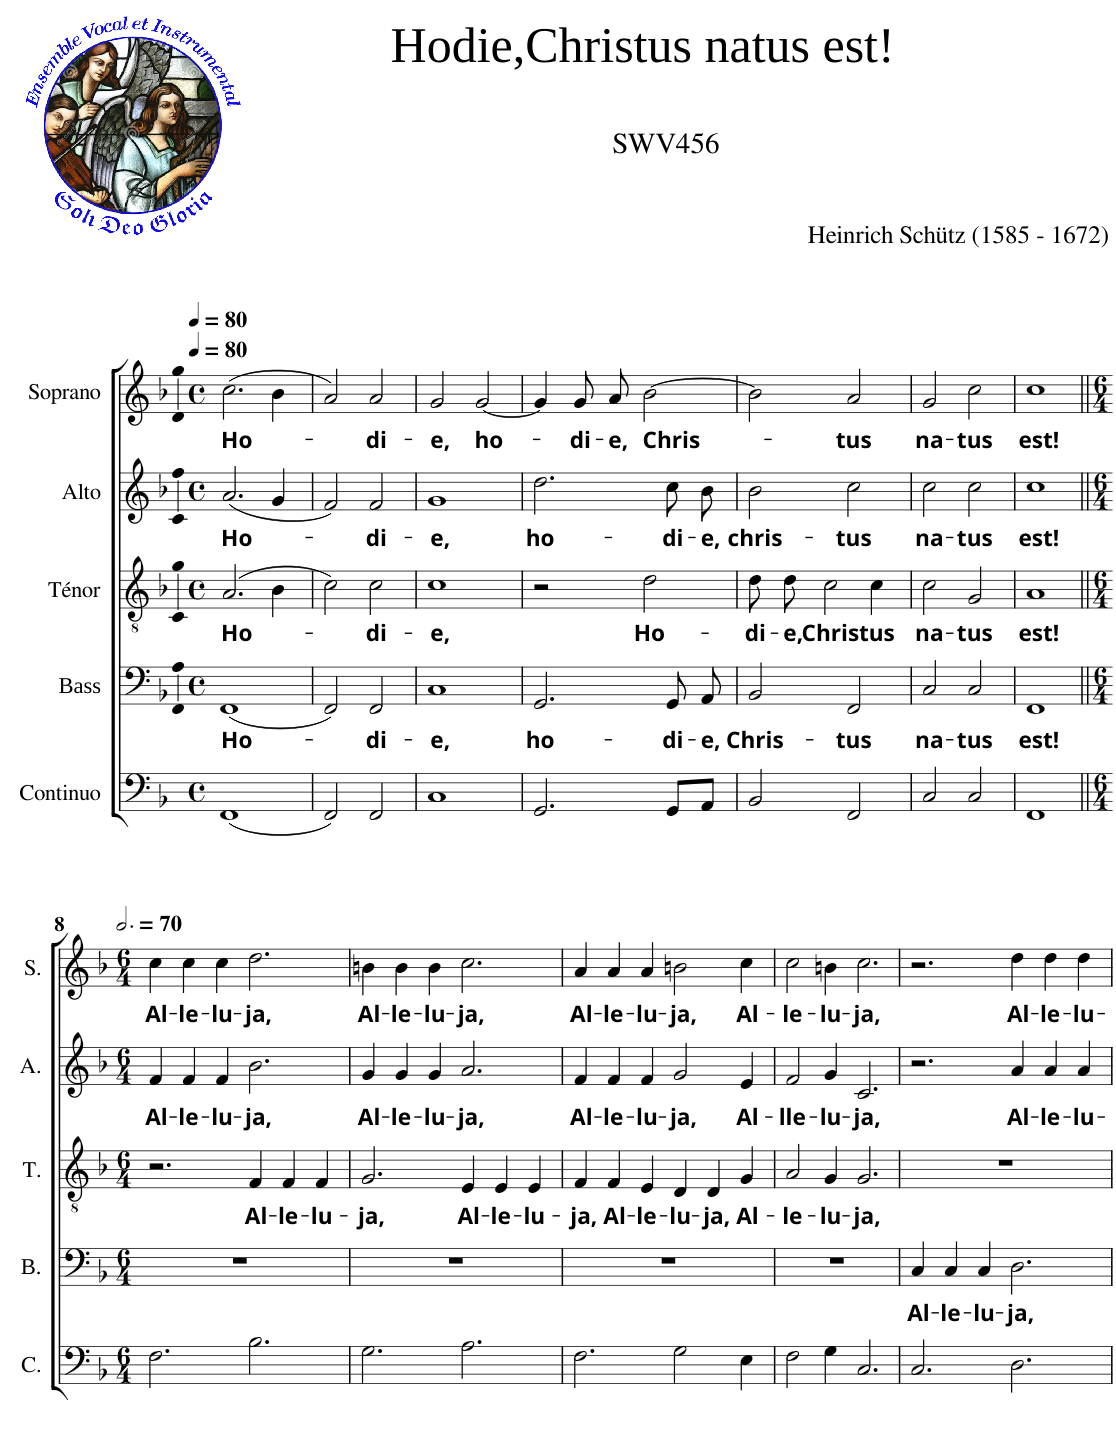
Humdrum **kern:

**kern	**kern	**text	**kern	**text	**kern	**text	**kern	**text
*part5	*part4	*part4	*part3	*part3	*part2	*part2	*part1	*part1
*staff5	*staff4	*staff4	*staff3	*staff3	*staff2	*staff2	*staff1	*staff1
*I"Continuo	*I"Bass	*	*I"Ténor	*	*I"Alto	*	*I"Soprano	*
*I'C.	*I'B.	*	*I'T.	*	*I'A.	*	*I'S.	*
*clefF4	*clefF4	*	*clefGv2	*	*clefG2	*	*clefG2	*
*	*Trd7c12	*	*	*	*	*	*	*
*k[b-]	*k[b-]	*	*k[b-]	*	*k[b-]	*	*k[b-]	*
*M4/4	*M4/4	*	*M4/4	*	*M4/4	*	*M4/4	*
*met(c)	*met(c)	*	*met(c)	*	*met(c)	*	*met(c)	*
*MM80	*MM80	*	*MM80	*	*MM80	*	*MM80	*
=1	=1	=1	=1	=1	=1	=1	=1	=1
!	!	!LO:LY:b	!	!LO:LY:b	!	!LO:LY:b	!	!LO:LY:b
(1FF	(1FF	Ho-	(2.A/	Ho-	(2.a/	Ho-	(2.cc\	Ho-
.	.	.	4B-\	.	4g/	.	4b-\	.
=2	=2	=2	=2	=2	=2	=2	=2	=2
2FF/)	2FF/)	.	2c\)	.	2f/)	.	2a/)	.
!	!	!LO:LY:b	!	!LO:LY:b	!	!LO:LY:b	!	!LO:LY:b
2FF/	2FF/	-di-	2c\	-di-	2f/	-di-	2a/	-di-
=3	=3	=3	=3	=3	=3	=3	=3	=3
!	!	!LO:LY:b	!	!LO:LY:b	!	!LO:LY:b	!	!LO:LY:b
1C	1C	-e,	1c	-e,	1g	-e,	2g/	-e,
!	!	!	!	!	!	!	!	!LO:LY:b
.	.	.	.	.	.	.	[2g/	ho-
=4	=4	=4	=4	=4	=4	=4	=4	=4
!	!	!LO:LY:b	!	!	!	!LO:LY:b	!	!
2.GG/	2.GG/	ho-	2r	.	2.dd\	ho-	4g/]	.
!	!	!	!	!	!	!	!	!LO:LY:b
.	.	.	.	.	.	.	8g/L	-di-
!	!	!	!	!	!	!	!	!LO:LY:b
.	.	.	.	.	.	.	8a/J	-e,
!	!	!	!	!LO:LY:b	!	!	!	!LO:LY:b
.	.	.	2d\	Ho-	.	.	[2b-\	Chris-
!	!	!LO:LY:b	!	!	!	!LO:LY:b	!	!
8GG/L	8GG/L	-di-	.	.	8cc\L	-di-	.	.
!	!	!LO:LY:b	!	!	!	!LO:LY:b	!	!
8AA/J	8AA/J	-e,	.	.	8b-\J	-e,	.	.
=5	=5	=5	=5	=5	=5	=5	=5	=5
!	!	!LO:LY:b	!	!LO:LY:b	!	!LO:LY:b	!	!
2BB-/	2BB-/	Chris-	8d\L	-di-	2b-\	chris-	2b-\]	.
!	!	!	!	!LO:LY:b	!	!	!	!
.	.	.	8d\J	-e,	.	.	.	.
!	!	!	!	!LO:LY:b	!	!	!	!
.	.	.	2c\	Chris-	.	.	.	.
!	!	!LO:LY:b	!	!	!	!LO:LY:b	!	!LO:LY:b
2FF/	2FF/	-tus	.	.	2cc\	-tus	2a/	-tus
!	!	!	!	!LO:LY:b	!	!	!	!
.	.	.	4c\	-tus	.	.	.	.
=6	=6	=6	=6	=6	=6	=6	=6	=6
!	!	!LO:LY:b	!	!LO:LY:b	!	!LO:LY:b	!	!LO:LY:b
2C/	2C/	na-	2c\	na-	2cc\	na-	2g/	na-
!	!	!LO:LY:b	!	!LO:LY:b	!	!LO:LY:b	!	!LO:LY:b
2C/	2C/	-tus	2G/	-tus	2cc\	-tus	2cc\	-tus
=7	=7	=7	=7	=7	=7	=7	=7	=7
!	!	!LO:LY:b	!	!LO:LY:b	!	!LO:LY:b	!	!LO:LY:b
1FF	1FF	est!	1A	est!	1cc	est!	1cc	est!
!!LO:LB:g=z
=8||	=8||	=8||	=8||	=8||	=8||	=8||	=8||	=8||
*M6/4	*M6/4	*	*M6/4	*	*M6/4	*	*M6/4	*
*	*	*	*	*	*	*	*MM210	*
!	!	!	!	!	!	!LO:LY:b	!	!LO:LY:b
2.F\	1.r	.	2.r	.	4f/	Al-	4cc\	Al-
!	!	!	!	!	!	!LO:LY:b	!	!LO:LY:b
.	.	.	.	.	4f/	-le-	4cc\	-le-
!	!	!	!	!	!	!LO:LY:b	!	!LO:LY:b
.	.	.	.	.	4f/	-lu-	4cc\	-lu-
!	!	!	!	!LO:LY:b	!	!LO:LY:b	!	!LO:LY:b
2.B-\	.	.	4F/	Al-	2.b-\	-ja,	2.dd\	-ja,
!	!	!	!	!LO:LY:b	!	!	!	!
.	.	.	4F/	-le-	.	.	.	.
!	!	!	!	!LO:LY:b	!	!	!	!
.	.	.	4F/	-lu-	.	.	.	.
=9	=9	=9	=9	=9	=9	=9	=9	=9
!	!	!	!	!LO:LY:b	!	!LO:LY:b	!	!LO:LY:b
2.G\	1.r	.	2.G/	-ja,	4g/	Al-	4bn\	Al-
!	!	!	!	!	!	!LO:LY:b	!	!LO:LY:b
.	.	.	.	.	4g/	-le-	4b\	-le-
!	!	!	!	!	!	!LO:LY:b	!	!LO:LY:b
.	.	.	.	.	4g/	-lu-	4b\	-lu-
!	!	!	!	!LO:LY:b	!	!LO:LY:b	!	!LO:LY:b
2.A\	.	.	4E/	Al-	2.a/	-ja,	2.cc\	-ja,
!	!	!	!	!LO:LY:b	!	!	!	!
.	.	.	4E/	-le-	.	.	.	.
!	!	!	!	!LO:LY:b	!	!	!	!
.	.	.	4E/	-lu-	.	.	.	.
=10	=10	=10	=10	=10	=10	=10	=10	=10
!	!	!	!	!LO:LY:b	!	!LO:LY:b	!	!LO:LY:b
2.F\	1.r	.	4F/	-ja,	4f/	Al-	4a/	Al-
!	!	!	!	!LO:LY:b	!	!LO:LY:b	!	!LO:LY:b
.	.	.	4F/	Al-	4f/	-le-	4a/	-le-
!	!	!	!	!LO:LY:b	!	!LO:LY:b	!	!LO:LY:b
.	.	.	4E/	-le-	4f/	-lu-	4a/	-lu-
!	!	!	!	!LO:LY:b	!	!LO:LY:b	!	!LO:LY:b
2G\	.	.	4D/	-lu-	2g/	-ja,	2bn\	-ja,
!	!	!	!	!LO:LY:b	!	!	!	!
.	.	.	4D/	-ja,	.	.	.	.
!	!	!	!	!LO:LY:b	!	!LO:LY:b	!	!LO:LY:b
4E\	.	.	4G/	Al-	4e/	Al-	4cc\	Al-
=11	=11	=11	=11	=11	=11	=11	=11	=11
!	!	!	!	!LO:LY:b	!	!LO:LY:b	!	!LO:LY:b
2F\	1.r	.	2A/	-le-	2f/	-lle-	2cc\	-le-
!	!	!	!	!LO:LY:b	!	!LO:LY:b	!	!LO:LY:b
4G\	.	.	4G/	-lu-	4g/	-lu-	4bn\	-lu-
!	!	!	!	!LO:LY:b	!	!LO:LY:b	!	!LO:LY:b
2.C/	.	.	2.G/	-ja,	2.c/	-ja,	2.cc\	-ja,
=12	=12	=12	=12	=12	=12	=12	=12	=12
!	!	!LO:LY:b	!	!	!	!	!	!
2.C/	4C/	Al-	1.r	.	2.r	.	2.r	.
!	!	!LO:LY:b	!	!	!	!	!	!
.	4C/	-le-	.	.	.	.	.	.
!	!	!LO:LY:b	!	!	!	!	!	!
.	4C/	-lu-	.	.	.	.	.	.
!	!	!LO:LY:b	!	!	!	!LO:LY:b	!	!LO:LY:b
2.D\	2.D\	-ja,	.	.	4a/	Al-	4dd\	Al-
!	!	!	!	!	!	!LO:LY:b	!	!LO:LY:b
.	.	.	.	.	4a/	-le-	4dd\	-le-
!	!	!	!	!	!	!LO:LY:b	!	!LO:LY:b
.	.	.	.	.	4a/	-lu-	4dd\	-lu-
=	=	=	=	=	=	=	=	=
*-	*-	*-	*-	*-	*-	*-	*-	*-
